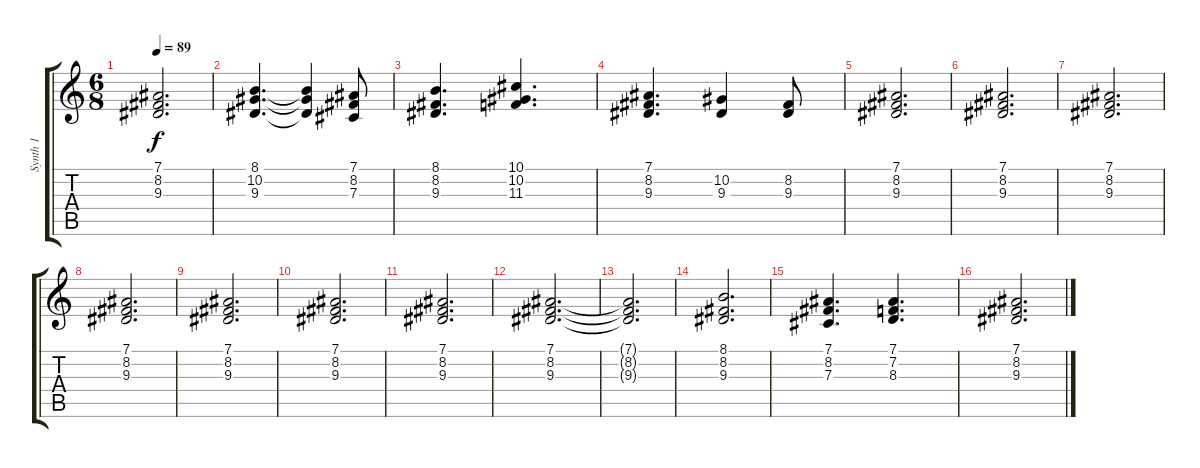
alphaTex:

\track ("Synth 1" "Synth 1") {instrument synthstrings1}
\staff {score tabs}
\tuning (Eb4 Bb3 Gb3 Db3 Ab2 Eb2) {hide}
\ts (6 8)
\tempo 89
\clef g2
\ks c
(7.1{t} 8.2{t} 9.3{t}).2{d dy f} |
(8.1 10.2 9.3).4{d} (8.1{t} 10.2{t} 9.3{t}).4 (7.1 8.2 7.3).8 |
(8.1 8.2 9.3).4{d} (10.1 10.2 11.3).4{d} |
(7.1 8.2 9.3).4{d volume 11 instrument rockorgan} (10.2 9.3).4{volume 11 instrument rockorgan} (8.2 9.3).8{volume 11 instrument rockorgan} |
(7.1 8.2 9.3).2{d volume 11 instrument rockorgan} |
(7.1 8.2 9.3).2{d volume 11 instrument rockorgan} |
(7.1 8.2 9.3).2{d volume 11 instrument rockorgan} |
(7.1 8.2 9.3).2{d volume 11 instrument rockorgan} |
(7.1 8.2 9.3).2{d volume 11 instrument rockorgan} |
(7.1 8.2 9.3).2{d volume 11 instrument rockorgan} |
(7.1 8.2 9.3).2{d volume 11 instrument rockorgan} |
(7.1 8.2 9.3).2{d volume 10 instrument synthstrings1} |
(7.1{t} 8.2{t} 9.3{t}).2{d} |
(8.1 8.2 9.3).2{d} |
(7.1 8.2 7.3).4{d} (7.1 7.2 8.3).4{d} |
(7.1 8.2 9.3).2{d}
